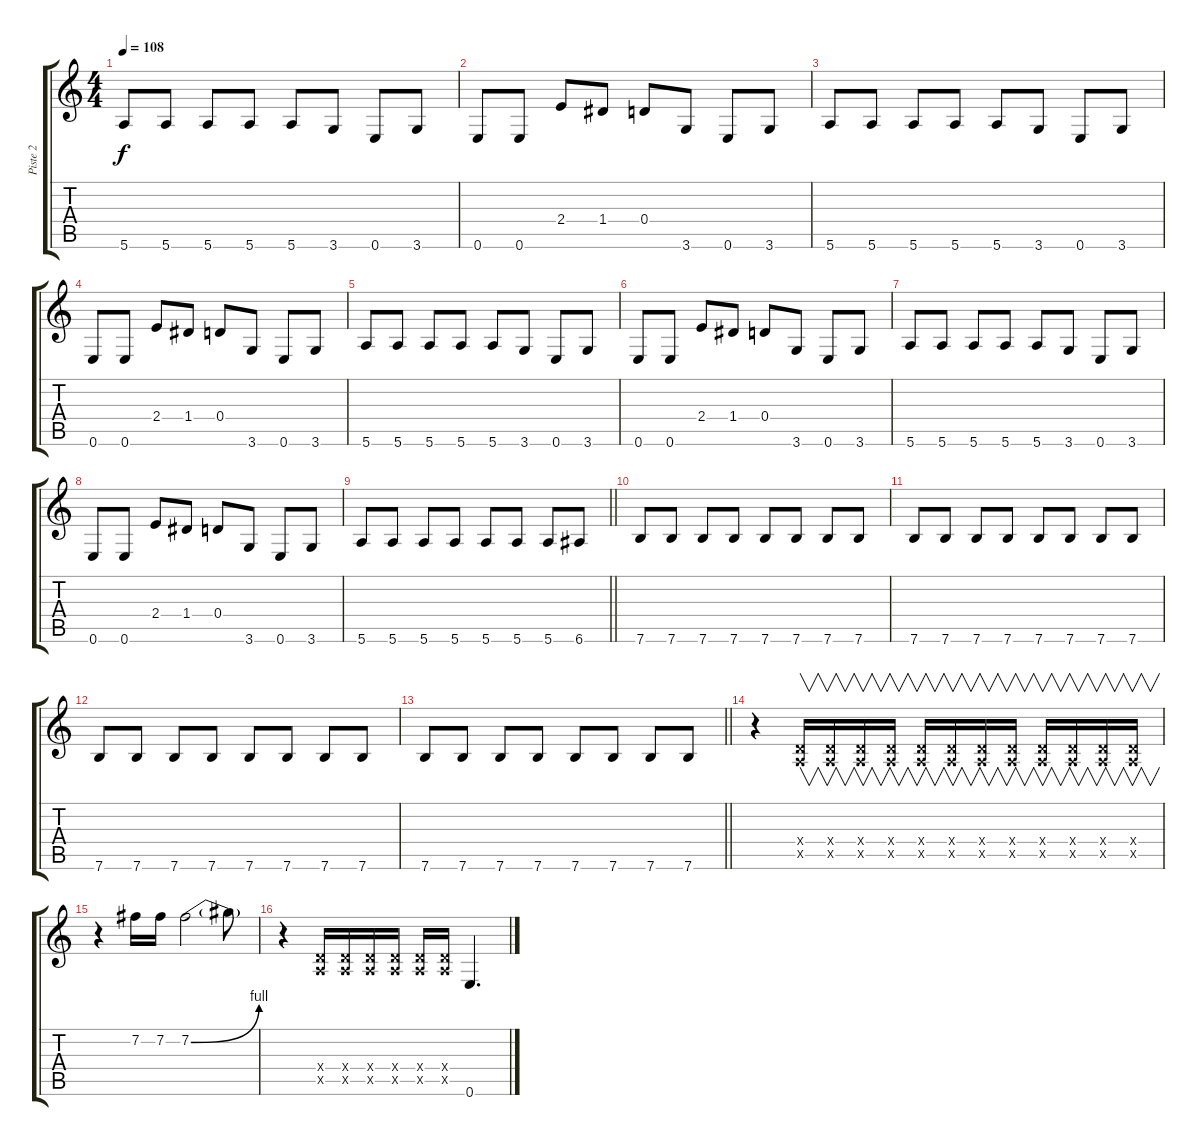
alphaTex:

\track ("Piste 2" "Piste 2") {instrument distortionguitar}
\staff {score tabs}
\tuning (E4 B3 G3 D3 A2 E2) {hide}
\ts (4 4)
\tempo 108
\clef g2
\ks c
5.6.8{dy f} 5.6.8 5.6.8 5.6.8 5.6.8 3.6.8 0.6.8 3.6.8 |
0.6.8 0.6.8 2.4.8 1.4.8 0.4.8 3.6.8 0.6.8 3.6.8 |
5.6.8 5.6.8 5.6.8 5.6.8 5.6.8 3.6.8 0.6.8 3.6.8 |
0.6.8 0.6.8 2.4.8 1.4.8 0.4.8 3.6.8 0.6.8 3.6.8 |
5.6.8 5.6.8 5.6.8 5.6.8 5.6.8 3.6.8 0.6.8 3.6.8 |
0.6.8 0.6.8 2.4.8 1.4.8 0.4.8 3.6.8 0.6.8 3.6.8 |
5.6.8 5.6.8 5.6.8 5.6.8 5.6.8 3.6.8 0.6.8 3.6.8 |
0.6.8 0.6.8 2.4.8 1.4.8 0.4.8 3.6.8 0.6.8 3.6.8 |
\barLineRight lightlight
5.6.8 5.6.8 5.6.8 5.6.8 5.6.8 5.6.8 5.6.8 6.6.8 |
7.6.8 7.6.8 7.6.8 7.6.8 7.6.8 7.6.8 7.6.8 7.6.8 |
7.6.8 7.6.8 7.6.8 7.6.8 7.6.8 7.6.8 7.6.8 7.6.8 |
7.6.8 7.6.8 7.6.8 7.6.8 7.6.8 7.6.8 7.6.8 7.6.8 |
\barLineRight lightlight
7.6.8 7.6.8 7.6.8 7.6.8 7.6.8 7.6.8 7.6.8 7.6.8 |
r.4 (0.4{x} 0.5{x}).16{v} (0.4{x} 0.5{x}).16{v} (0.4{x} 0.5{x}).16{v} (0.4{x} 0.5{x}).16{v} (0.4{x} 0.5{x}).16{v} (0.4{x} 0.5{x}).16{v} (0.4{x} 0.5{x}).16{v} (0.4{x} 0.5{x}).16{v} (0.4{x} 0.5{x}).16{v} (0.4{x} 0.5{x}).16{v} (0.4{x} 0.5{x}).16{v} (0.4{x} 0.5{x}).16{v} |
r.4 7.2.16 7.2.16 7.2{be (bend 0 0 60 4)}.2 7.2{t}.8 |
r.4 (0.4{x} 0.5{x}).16 (0.4{x} 0.5{x}).16 (0.4{x} 0.5{x}).16 (0.4{x} 0.5{x}).16 (0.4{x} 0.5{x}).16 (0.4{x} 0.5{x}).16 0.6.4{d}
